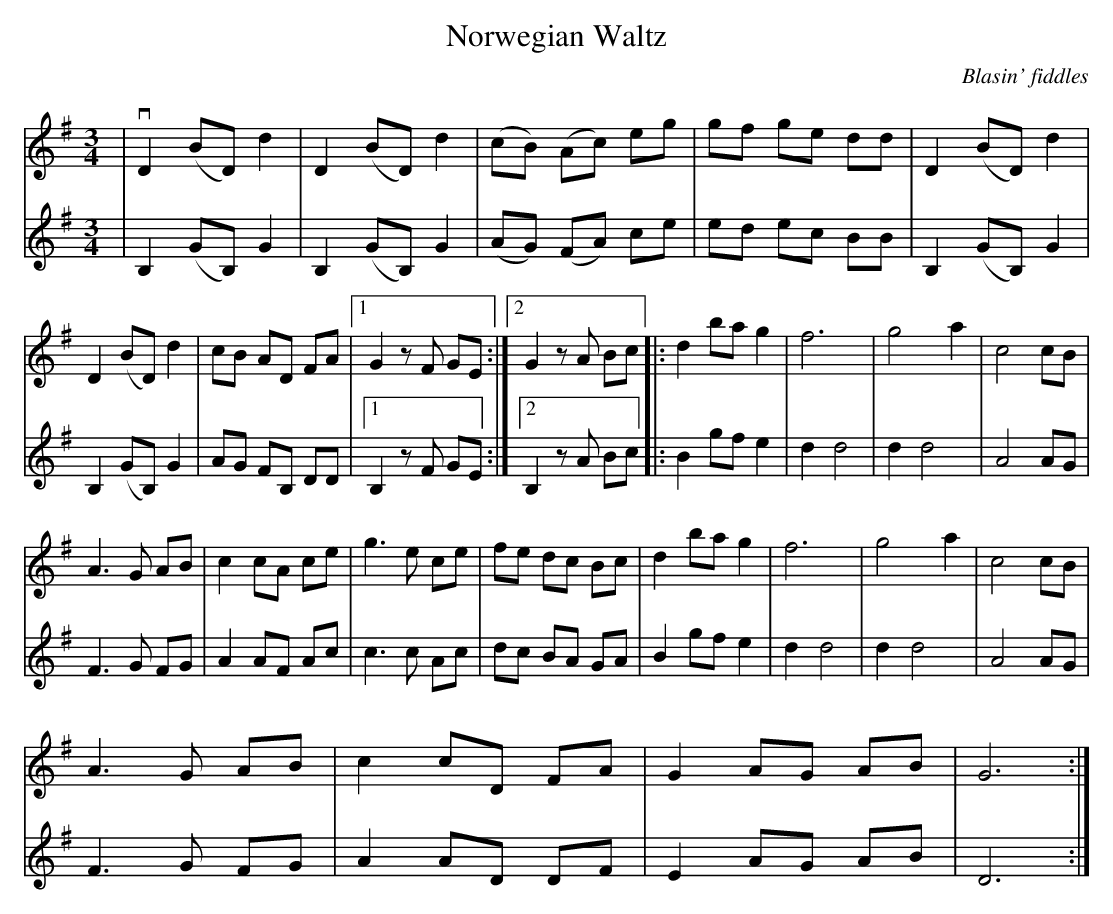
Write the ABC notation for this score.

X:1
T:Norwegian Waltz
C:Blasin' fiddles
M:3/4
L:1/8
K: G
V:1
|v D2 (BD) d2  |D2 (BD) d2| (cB) (Ac) eg| gf ge dd| D2 (BD) d2|
 D2 (BD) d2 | cB AD FA |1G2 zF GE:|2G2 zA Bc|:d2 ba g2 | f6| g4 a2| c4 cB|
 A3 G AB| c2 cA ce |g3 e ce | fe dc Bc |d2 ba g2 | f6| g4 a2| c4 cB|
A3 G AB| c2 cD FA| G2 AG AB| G6:|]
V:2
|B,2 (GB,) G2|B,2 (GB,) G2|(AG) (FA) ce | ed ec BB | B,2 (GB,) G2|B,2 (GB,) G2|AG FB, DD |1 B,2 z F GE:|2B,2 zA Bc|:B2 gf e2 | d2 d4| d2 d4| A4 AG|
 F3 G FG| A2 AF Ac |c3 c Ac | dc BA GA |B2 gf e2 | d2 d4| d2 d4| A4 AG|
F3 G FG| A2 AD DF| E2 AG AB| D6:|]
